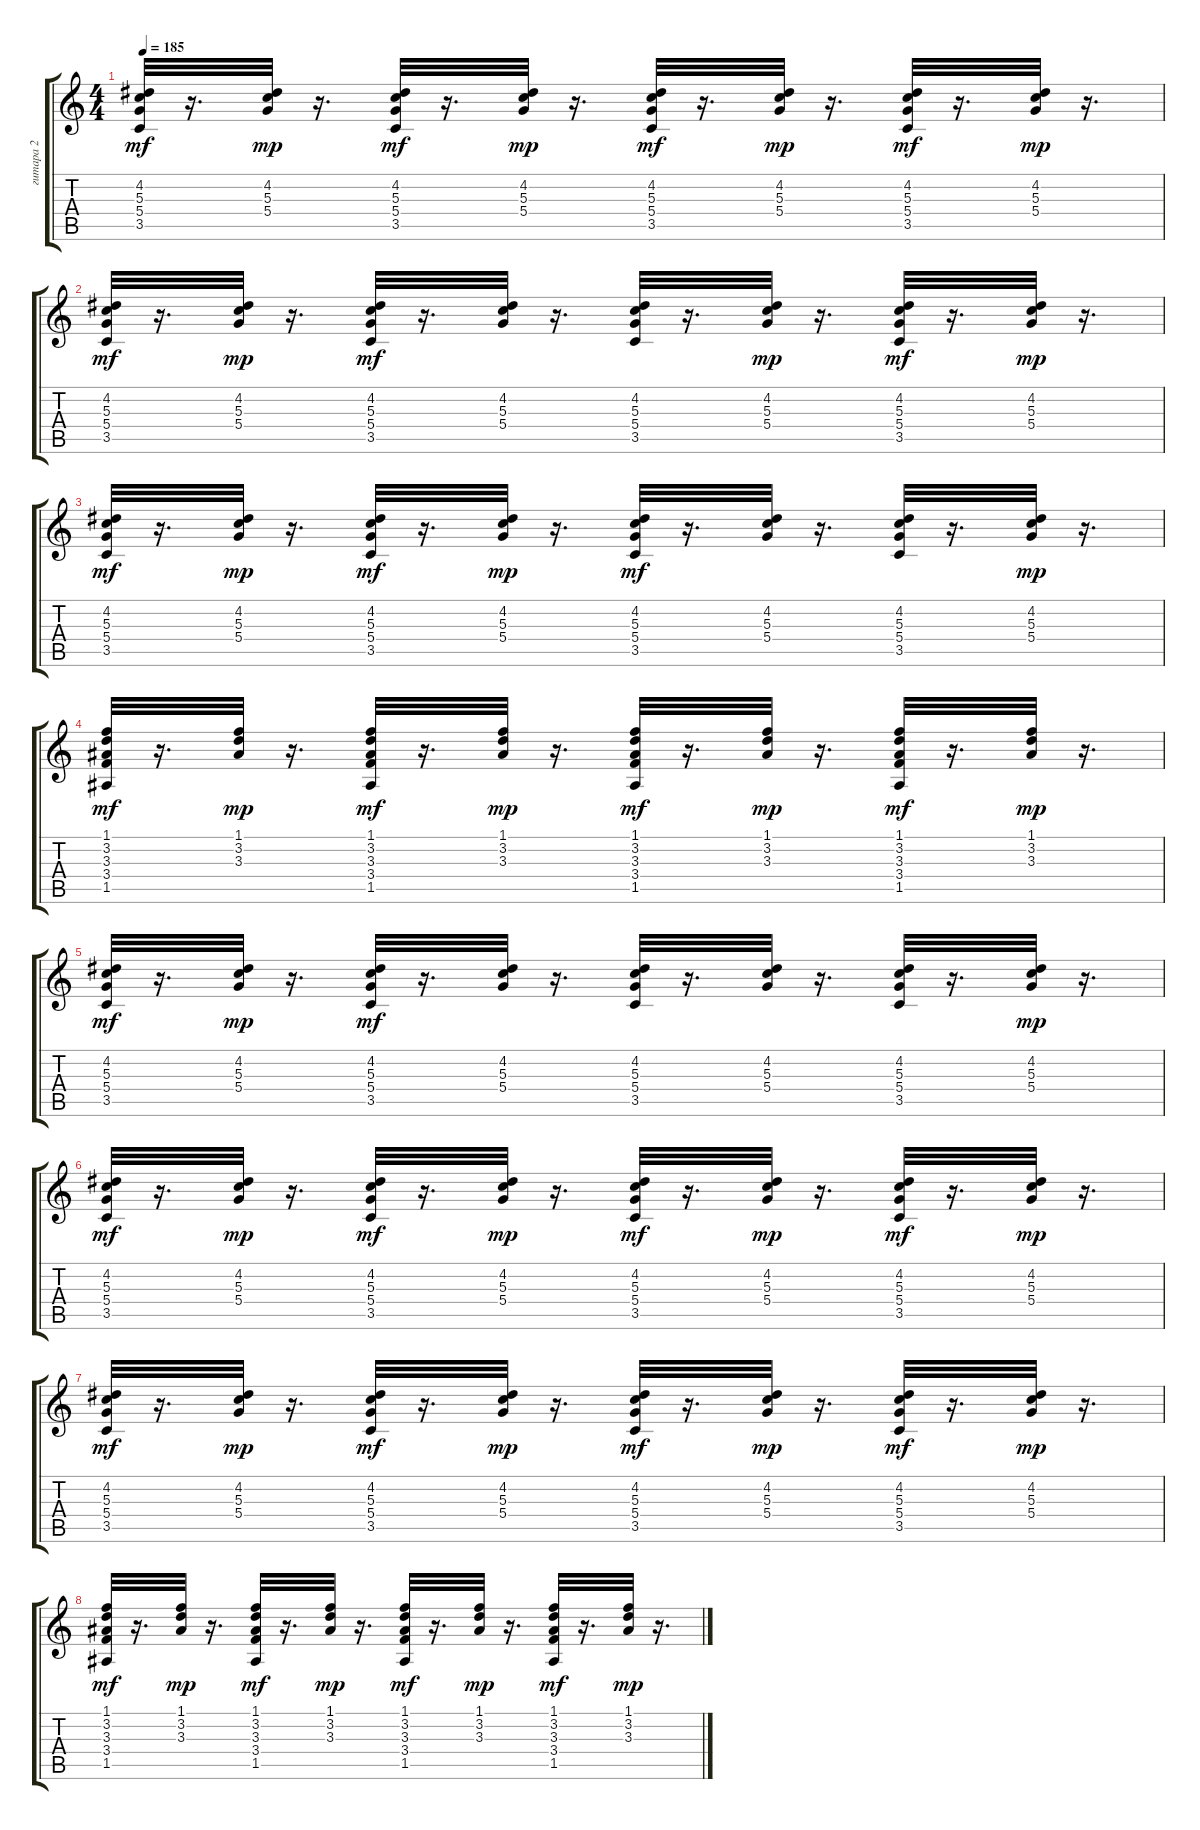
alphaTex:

\track ("гитара 2" "гитара 2") {instrument electricguitarclean}
\staff {score tabs}
\tuning (E4 B3 G3 D3 A2 E2) {hide}
\ts (4 4)
\tempo 185
\clef g2
\ks c
(4.2 5.3 5.4 3.5).32{dy mf} r.16{d} (4.2 5.3 5.4).32{dy mp} r.16{d} (4.2 5.3 5.4 3.5).32{dy mf} r.16{d} (4.2 5.3 5.4).32{dy mp} r.16{d} (4.2 5.3 5.4 3.5).32{dy mf} r.16{d} (4.2 5.3 5.4).32{dy mp} r.16{d} (4.2 5.3 5.4 3.5).32{dy mf} r.16{d} (4.2 5.3 5.4).32{dy mp} r.16{d} |
(4.2 5.3 5.4 3.5).32{dy mf} r.16{d} (4.2 5.3 5.4).32{dy mp} r.16{d} (4.2 5.3 5.4 3.5).32{dy mf} r.16{d} (4.2 5.3 5.4).32 r.16{d} (4.2 5.3 5.4 3.5).32 r.16{d} (4.2 5.3 5.4).32{dy mp} r.16{d} (4.2 5.3 5.4 3.5).32{dy mf} r.16{d} (4.2 5.3 5.4).32{dy mp} r.16{d} |
(4.2 5.3 5.4 3.5).32{dy mf} r.16{d} (4.2 5.3 5.4).32{dy mp} r.16{d} (4.2 5.3 5.4 3.5).32{dy mf} r.16{d} (4.2 5.3 5.4).32{dy mp} r.16{d} (4.2 5.3 5.4 3.5).32{dy mf} r.16{d} (4.2 5.3 5.4).32 r.16{d} (4.2 5.3 5.4 3.5).32 r.16{d} (4.2 5.3 5.4).32{dy mp} r.16{d} |
(1.1 3.2 3.3 3.4 1.5).32{dy mf} r.16{d} (1.1 3.2 3.3).32{dy mp} r.16{d} (1.1 3.2 3.3 3.4 1.5).32{dy mf} r.16{d} (1.1 3.2 3.3).32{dy mp} r.16{d} (1.1 3.2 3.3 3.4 1.5).32{dy mf} r.16{d} (1.1 3.2 3.3).32{dy mp} r.16{d} (1.1 3.2 3.3 3.4 1.5).32{dy mf} r.16{d} (1.1 3.2 3.3).32{dy mp} r.16{d} |
(4.2 5.3 5.4 3.5).32{dy mf} r.16{d} (4.2 5.3 5.4).32{dy mp} r.16{d} (4.2 5.3 5.4 3.5).32{dy mf} r.16{d} (4.2 5.3 5.4).32 r.16{d} (4.2 5.3 5.4 3.5).32 r.16{d} (4.2 5.3 5.4).32 r.16{d} (4.2 5.3 5.4 3.5).32 r.16{d} (4.2 5.3 5.4).32{dy mp} r.16{d} |
(4.2 5.3 5.4 3.5).32{dy mf} r.16{d} (4.2 5.3 5.4).32{dy mp} r.16{d} (4.2 5.3 5.4 3.5).32{dy mf} r.16{d} (4.2 5.3 5.4).32{dy mp} r.16{d} (4.2 5.3 5.4 3.5).32{dy mf} r.16{d} (4.2 5.3 5.4).32{dy mp} r.16{d} (4.2 5.3 5.4 3.5).32{dy mf} r.16{d} (4.2 5.3 5.4).32{dy mp} r.16{d} |
(4.2 5.3 5.4 3.5).32{dy mf} r.16{d} (4.2 5.3 5.4).32{dy mp} r.16{d} (4.2 5.3 5.4 3.5).32{dy mf} r.16{d} (4.2 5.3 5.4).32{dy mp} r.16{d} (4.2 5.3 5.4 3.5).32{dy mf} r.16{d} (4.2 5.3 5.4).32{dy mp} r.16{d} (4.2 5.3 5.4 3.5).32{dy mf} r.16{d} (4.2 5.3 5.4).32{dy mp} r.16{d} |
(1.1 3.2 3.3 3.4 1.5).32{dy mf} r.16{d} (1.1 3.2 3.3).32{dy mp} r.16{d} (1.1 3.2 3.3 3.4 1.5).32{dy mf} r.16{d} (1.1 3.2 3.3).32{dy mp} r.16{d} (1.1 3.2 3.3 3.4 1.5).32{dy mf} r.16{d} (1.1 3.2 3.3).32{dy mp} r.16{d} (1.1 3.2 3.3 3.4 1.5).32{dy mf} r.16{d} (1.1 3.2 3.3).32{dy mp} r.16{d}
